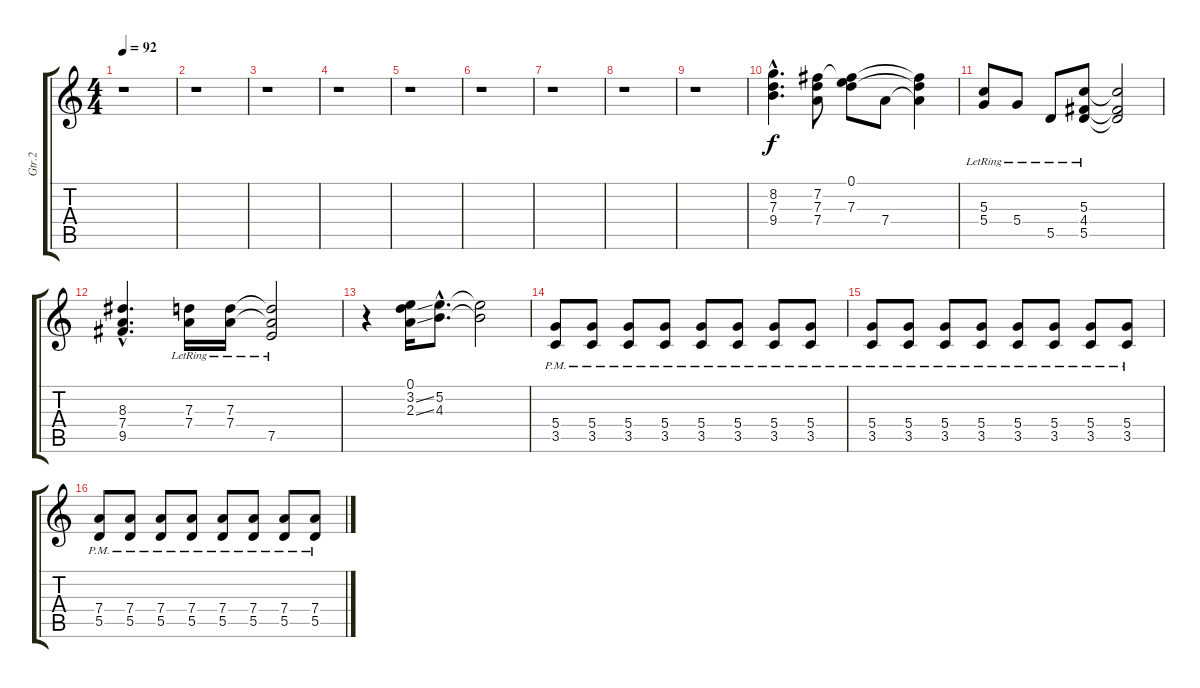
\track ("Gtr.2" "Gtr.2") {instrument overdrivenguitar}
\staff {score tabs}
\tuning (E4 B3 G3 D3 A2 E2) {hide}
\ts (4 4)
\tempo 92
\clef g2
\ks c
r.1{dy f} |
r.1 |
r.1 |
r.1 |
r.1 |
r.1 |
r.1 |
r.1 |
r.1 |
(8.2{hac} 7.3{hac} 9.4{hac}).4{d} (7.2 7.3 7.4).8 (0.1 7.2{t} 7.3).8 7.4.8 (7.2{t} 7.3{t} 7.4{t}).4 |
(5.3{lr} 5.4{lr}).8 5.4{lr}.8 5.5{lr}.8 (5.3{lr} 4.4{lr} 5.5{lr}).8 (5.3{t} 4.4{t} 5.5{t}).2 |
(8.3{hac} 7.4{hac} 9.5{hac}).4{d} (7.3{lr} 7.4{lr}).16 (7.3{lr} 7.4{lr}).16 (7.3{t} 7.4{t} 7.5{lr}).2 |
r.4 (0.1 3.2{ss} 2.3{ss}).16 (5.2{hac} 4.3{hac}).8{d} (5.2{t} 4.3{t}).2 |
(5.4{pm} 3.5{pm}).8 (5.4{pm} 3.5{pm}).8 (5.4{pm} 3.5{pm}).8 (5.4{pm} 3.5{pm}).8 (5.4{pm} 3.5{pm}).8 (5.4{pm} 3.5{pm}).8 (5.4{pm} 3.5{pm}).8 (5.4{pm} 3.5{pm}).8 |
(5.4{pm} 3.5{pm}).8 (5.4{pm} 3.5{pm}).8 (5.4{pm} 3.5{pm}).8 (5.4{pm} 3.5{pm}).8 (5.4{pm} 3.5{pm}).8 (5.4{pm} 3.5{pm}).8 (5.4{pm} 3.5{pm}).8 (5.4{pm} 3.5{pm}).8 |
(7.4{pm} 5.5{pm}).8 (7.4{pm} 5.5{pm}).8 (7.4{pm} 5.5{pm}).8 (7.4{pm} 5.5{pm}).8 (7.4{pm} 5.5{pm}).8 (7.4{pm} 5.5{pm}).8 (7.4{pm} 5.5{pm}).8 (7.4{pm} 5.5{pm}).8
